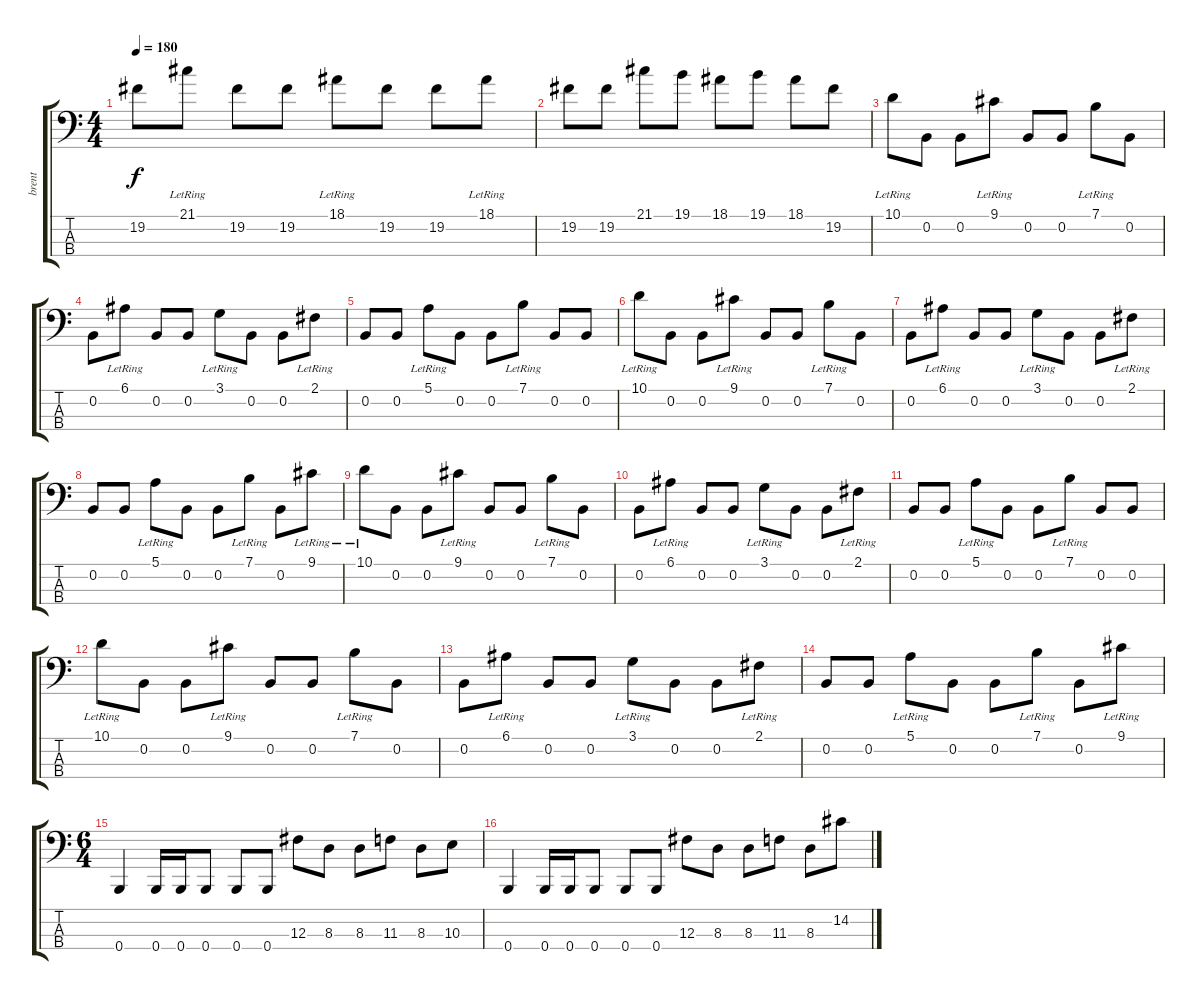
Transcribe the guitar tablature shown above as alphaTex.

\track ("brent" "brent") {instrument electricbasspick}
\staff {score tabs}
\tuning (E2 B1 Gb1 B0) {hide}
\ts (4 4)
\tempo 180
\clef f4
\ks c
19.2.8{dy f} 21.1{lr}.8 19.2.8 19.2.8 18.1{lr}.8 19.2.8 19.2.8 18.1{lr}.8 |
19.2.8 19.2.8 21.1.8 19.1.8 18.1.8 19.1.8 18.1.8 19.2.8 |
10.1{lr}.8 0.2.8 0.2.8 9.1{lr}.8 0.2.8 0.2.8 7.1{lr}.8 0.2.8 |
0.2.8 6.1{lr}.8 0.2.8 0.2.8 3.1{lr}.8 0.2.8 0.2.8 2.1{lr}.8 |
0.2.8 0.2.8 5.1{lr}.8 0.2.8 0.2.8 7.1{lr}.8 0.2.8 0.2.8 |
10.1{lr}.8 0.2.8 0.2.8 9.1{lr}.8 0.2.8 0.2.8 7.1{lr}.8 0.2.8 |
0.2.8 6.1{lr}.8 0.2.8 0.2.8 3.1{lr}.8 0.2.8 0.2.8 2.1{lr}.8 |
0.2.8 0.2.8 5.1{lr}.8 0.2.8 0.2.8 7.1{lr}.8 0.2.8 9.1{lr}.8 |
10.1{lr}.8 0.2.8 0.2.8 9.1{lr}.8 0.2.8 0.2.8 7.1{lr}.8 0.2.8 |
0.2.8 6.1{lr}.8 0.2.8 0.2.8 3.1{lr}.8 0.2.8 0.2.8 2.1{lr}.8 |
0.2.8 0.2.8 5.1{lr}.8 0.2.8 0.2.8 7.1{lr}.8 0.2.8 0.2.8 |
10.1{lr}.8 0.2.8 0.2.8 9.1{lr}.8 0.2.8 0.2.8 7.1{lr}.8 0.2.8 |
0.2.8 6.1{lr}.8 0.2.8 0.2.8 3.1{lr}.8 0.2.8 0.2.8 2.1{lr}.8 |
0.2.8 0.2.8 5.1{lr}.8 0.2.8 0.2.8 7.1{lr}.8 0.2.8 9.1{lr}.8 |
\ts (6 4)
0.4.4 0.4.16 0.4.16 0.4.8 0.4.8 0.4.8 12.3.8 8.3.8 8.3.8 11.3.8 8.3.8 10.3.8 |
0.4.4 0.4.16 0.4.16 0.4.8 0.4.8 0.4.8 12.3.8 8.3.8 8.3.8 11.3.8 8.3.8 14.2.8
